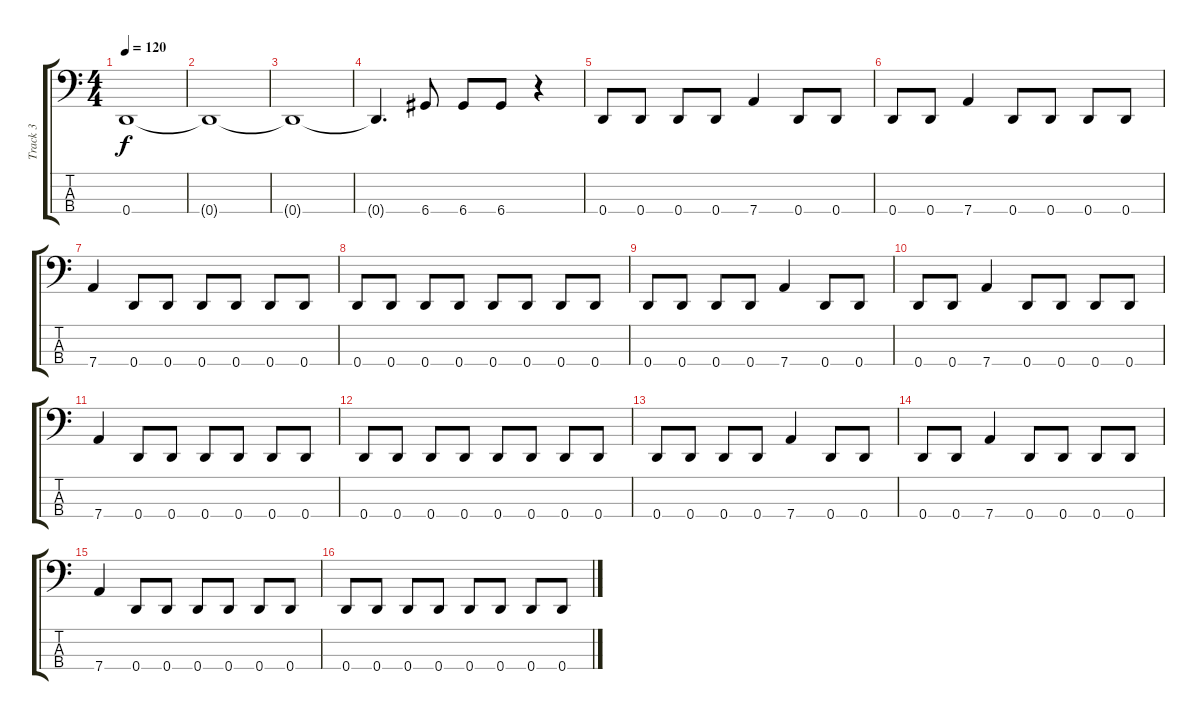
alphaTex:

\track ("Track 3" "Track 3") {instrument electricbassfinger}
\staff {score tabs}
\tuning (G2 D2 A1 D1) {hide}
\ts (4 4)
\tempo 120
\clef f4
\ks c
0.4.1{dy f} |
0.4{t}.1 |
0.4{t}.1 |
0.4{t}.4{d} 6.4.8 6.4.8 6.4.8 r.4 |
0.4.8 0.4.8 0.4.8 0.4.8 7.4.4 0.4.8 0.4.8 |
0.4.8 0.4.8 7.4.4 0.4.8 0.4.8 0.4.8 0.4.8 |
7.4.4 0.4.8 0.4.8 0.4.8 0.4.8 0.4.8 0.4.8 |
0.4.8 0.4.8 0.4.8 0.4.8 0.4.8 0.4.8 0.4.8 0.4.8 |
0.4.8 0.4.8 0.4.8 0.4.8 7.4.4 0.4.8 0.4.8 |
0.4.8 0.4.8 7.4.4 0.4.8 0.4.8 0.4.8 0.4.8 |
7.4.4 0.4.8 0.4.8 0.4.8 0.4.8 0.4.8 0.4.8 |
0.4.8 0.4.8 0.4.8 0.4.8 0.4.8 0.4.8 0.4.8 0.4.8 |
0.4.8 0.4.8 0.4.8 0.4.8 7.4.4 0.4.8 0.4.8 |
0.4.8 0.4.8 7.4.4 0.4.8 0.4.8 0.4.8 0.4.8 |
7.4.4 0.4.8 0.4.8 0.4.8 0.4.8 0.4.8 0.4.8 |
0.4.8 0.4.8 0.4.8 0.4.8 0.4.8 0.4.8 0.4.8 0.4.8
